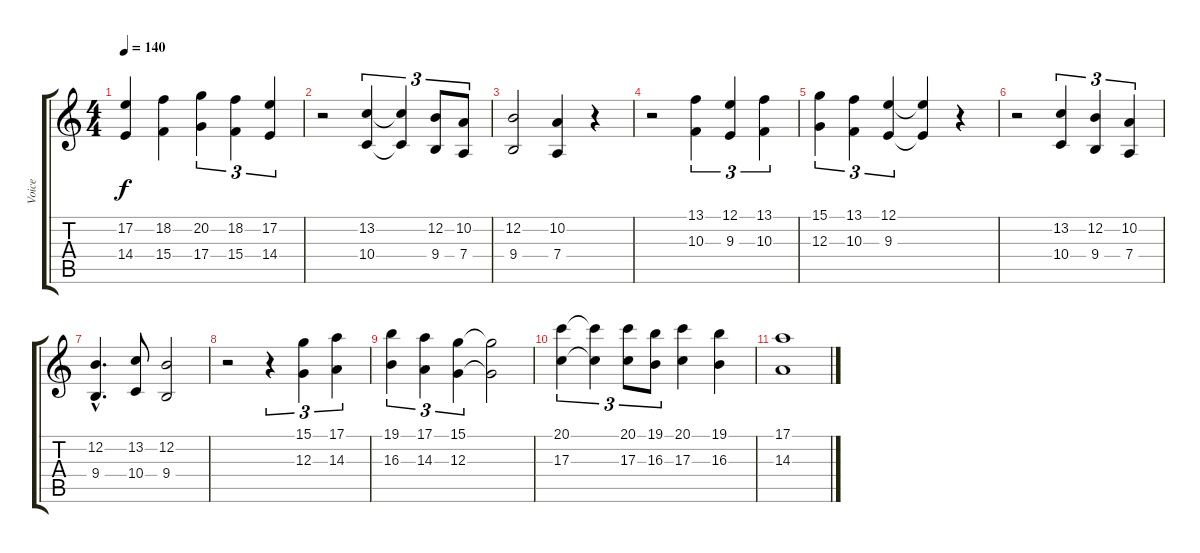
\track ("Voice" "Voice") {instrument tenorsax}
\staff {score tabs}
\tuning (E4 B3 G3 D3 A2 E2) {hide}
\ts (4 4)
\tempo 140
\clef g2
\ks c
(17.2 14.4).4{dy f} (18.2 15.4).4 (20.2 17.4).4{tu (3 2)} (18.2 15.4).4{tu (3 2)} (17.2 14.4).4{tu (3 2)} |
r.2 (13.2 10.4).4{tu (3 2)} (13.2{t} 10.4{t}).4{tu (3 2)} (12.2 9.4).8{tu (3 2)} (10.2 7.4).8{tu (3 2)} |
(12.2 9.4).2 (10.2 7.4).4 r.4 |
r.2 (13.1 10.3).4{tu (3 2)} (12.1 9.3).4{tu (3 2)} (13.1 10.3).4{tu (3 2)} |
(15.1 12.3).4{tu (3 2)} (13.1 10.3).4{tu (3 2)} (12.1 9.3).4{tu (3 2)} (12.1{t} 9.3{t}).4 r.4 |
r.2 (13.2 10.4).4{tu (3 2)} (12.2 9.4).4{tu (3 2)} (10.2 7.4).4{tu (3 2)} |
(12.2{hac} 9.4{hac}).4{d} (13.2 10.4).8 (12.2 9.4).2 |
r.2 r.4{tu (3 2)} (15.1 12.3).4{tu (3 2)} (17.1 14.3).4{tu (3 2)} |
(19.1 16.3).4{tu (3 2)} (17.1 14.3).4{tu (3 2)} (15.1 12.3).4{tu (3 2)} (15.1{t} 12.3{t}).2 |
(20.1 17.3).4{tu (3 2)} (20.1{t} 17.3{t}).4{tu (3 2)} (20.1 17.3).8{tu (3 2)} (19.1 16.3).8{tu (3 2)} (20.1 17.3).4 (19.1 16.3).4 |
(17.1 14.3).1{volume 0}
